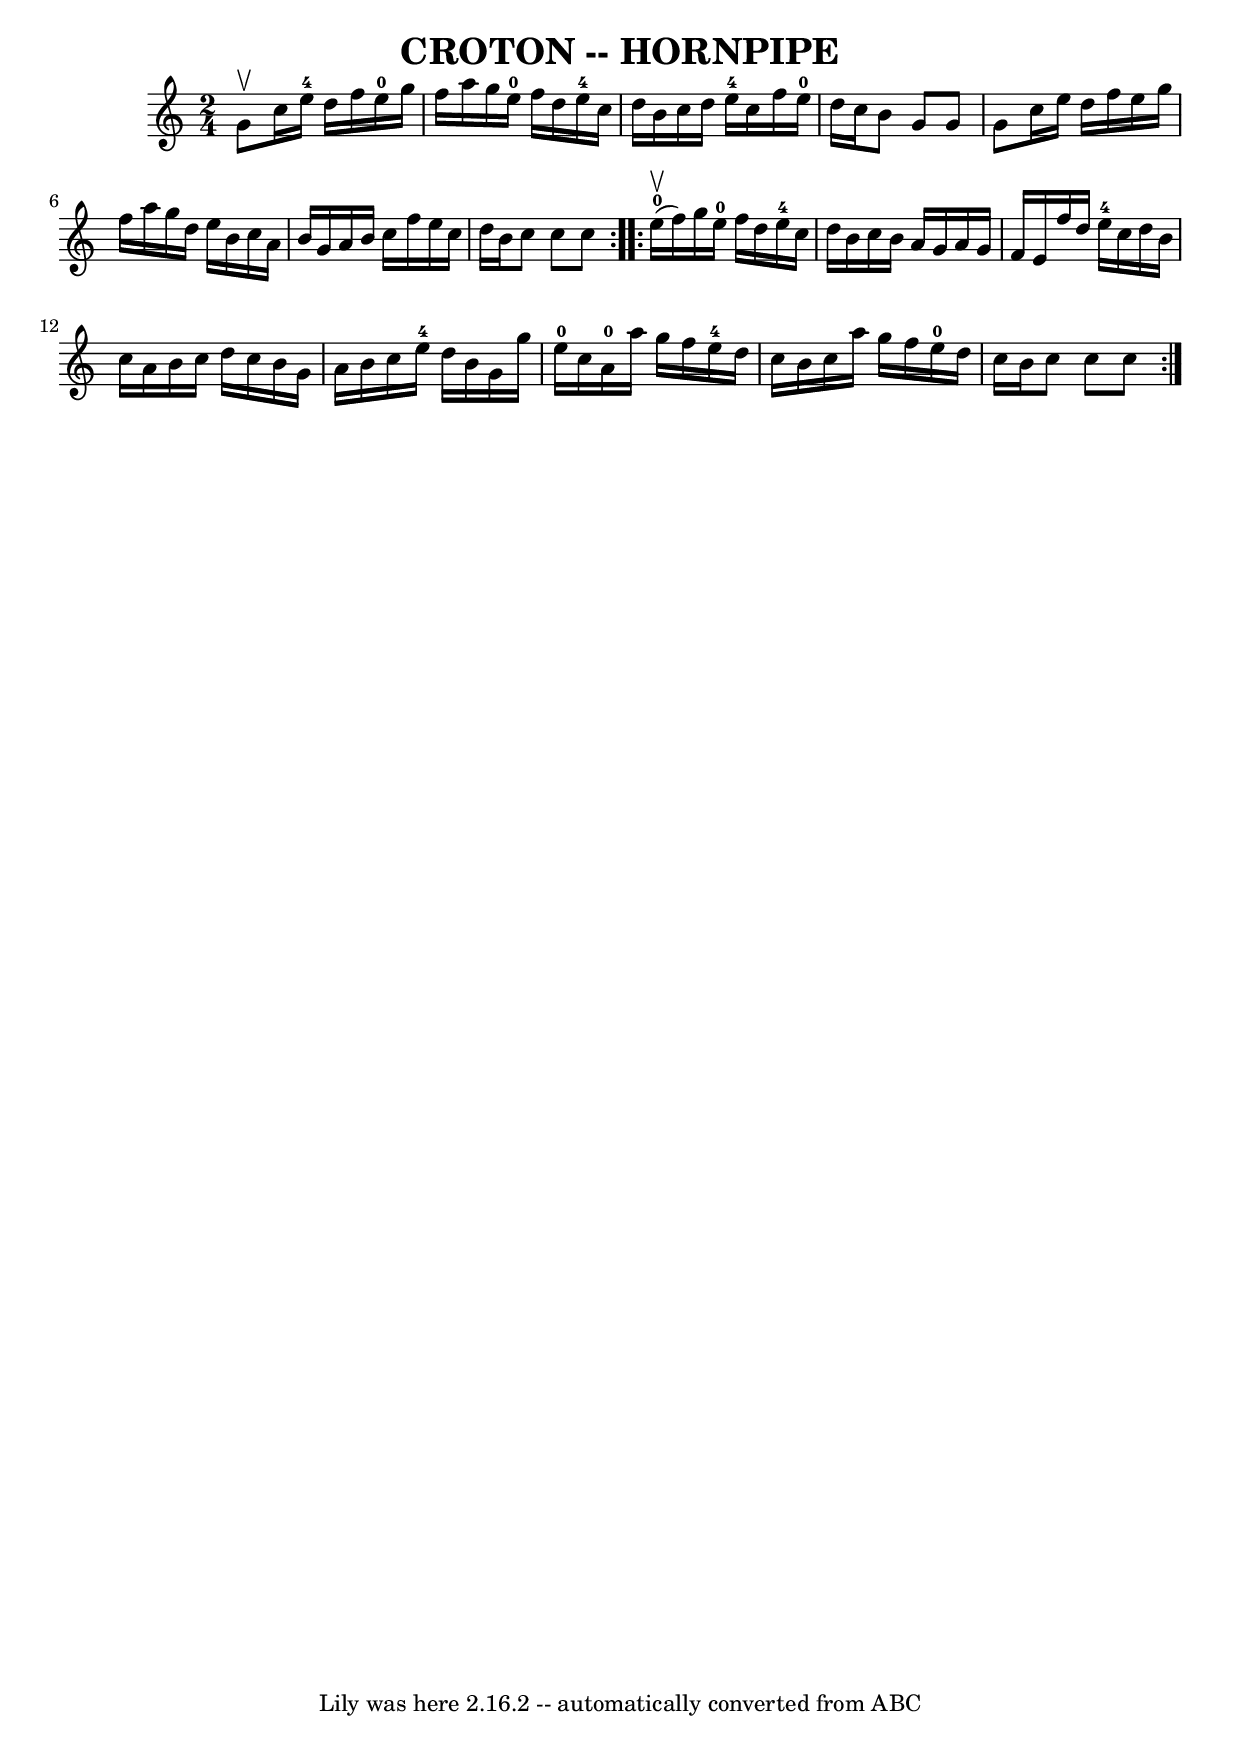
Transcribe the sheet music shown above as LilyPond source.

\version "2.16.2"
\include "Mammoth.ily"
\header {
  %% book = "Ryan's Mammoth Collection of Fiddle Tunes"
  crossRefNumber = "1"
  footnotes = ""
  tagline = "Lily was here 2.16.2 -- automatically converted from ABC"
  title = "CROTON -- HORNPIPE"

}
voicedefault =  {



  \repeat volta 2 {

    \time 2/4
    \key c \major
    g'8^\upbow |
    c''16 e''16-4 d''16 f''16 e''16-0 g''16 f''16 a''16 |
    g''16 e''16-0 f''16 d''16 e''16-4 c''16 d''16 b'16 |
    c''16 d''16 e''16-4 c''16 f''16 e''16-0 d''16 c''16 |
    b'8 g'8 g'8 g'8 | |
    c''16 e''16 d''16 f''16 e''16 g''16 f''16 a''16 |
    g''16 d''16 e''16 b'16 c''16 a'16 b'16 g'16 |
    a'16 b'16 c''16 f''16 e''16 c''16 d''16 b'16 |
    
    c''8 c''8 c''8    
  }     
  \repeat volta 2 {
    e''16-0(^\upbow f''16) |
    g''16 e''16-0 f''16 d''16 e''16-4 c''16 d''16 b'16 |
    c''16 b'16 a'16 g'16 a'16 g'16 f'16 e'16 |
    f''16 d''16 e''16-4 c''16 d''16 b'16 c''16 a'16 |
    b'16 c''16 d''16 c''16 b'16 g'16 a'16 b'16 | |
    c''16 e''16-4 d''16 b'16 g'16 g''16 e''16-0 c''16 |
    a'16-0 a''16 g''16 f''16 e''16-4 d''16 c''16 b'16 |
    c''16 a''16 g''16 f''16 e''16-0 d''16 c''16 b'16 |
    c''8 c''8 c''8    
  }   

}

\score{
  <<

    \context Staff="default"
    {
      \voicedefault 
      
    }

  >>
  \layout {
    
  }
  \midi {
  }

}
